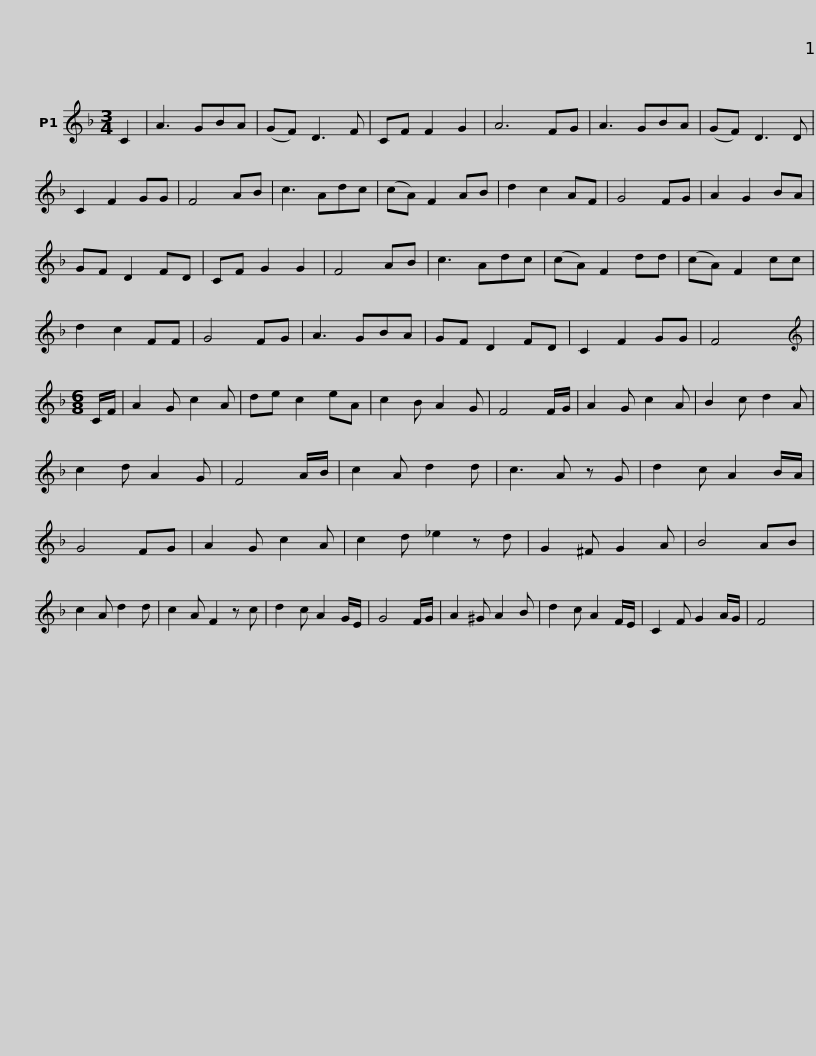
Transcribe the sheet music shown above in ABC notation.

X:1
L:1/8
M:3/4
I:linebreak $
K:F
V:1 treble
V:1
 C2 | A3 GBA | (GF) D3 F | CF F2 G2 | A6 FG | %5
 A3 GBA | (GF) D3 D |$ C2 F2 GG | F4 AB | c3 Adc | %10
 (cA) F2 AB | d2 c2 AF | G4 FG |$ A2 G2 BA | GF D2 FD | %15
 CF G2 G2 | F4 AB | c3 Adc | (cA) F2 dd |$ (cA) F2 cc | %20
 d2 c2 FF | G4 FG | A3 GBA | GF D2 FD | C2 F2 GG | %25
 F4 x2 |[M:6/8][K:treble] C/F/ | A2 G c2 A | de c2 eA |$ c2 B A2 G | %30
 F4 F/G/ | A2 G c2 A | B2 c d2 A |$ c2 d A2 G | F4 A/B/ | %35
 c2 A d2 d | c3 A z G | d2 c A2 B/A/ | G4 FG | A2 G c2 A |$ %40
 c2 d _e2 z d | G2 ^F G2 A | B4 AB | c2 A d2 d | c2 A F2 z c |$ %45
 d2 c A2 G/E/ | G4 F/G/ | A2 ^G A2 B | d2 c A2 F/E/ | C2 F G2 A/G/ | %50
 F4 x2 | %51
